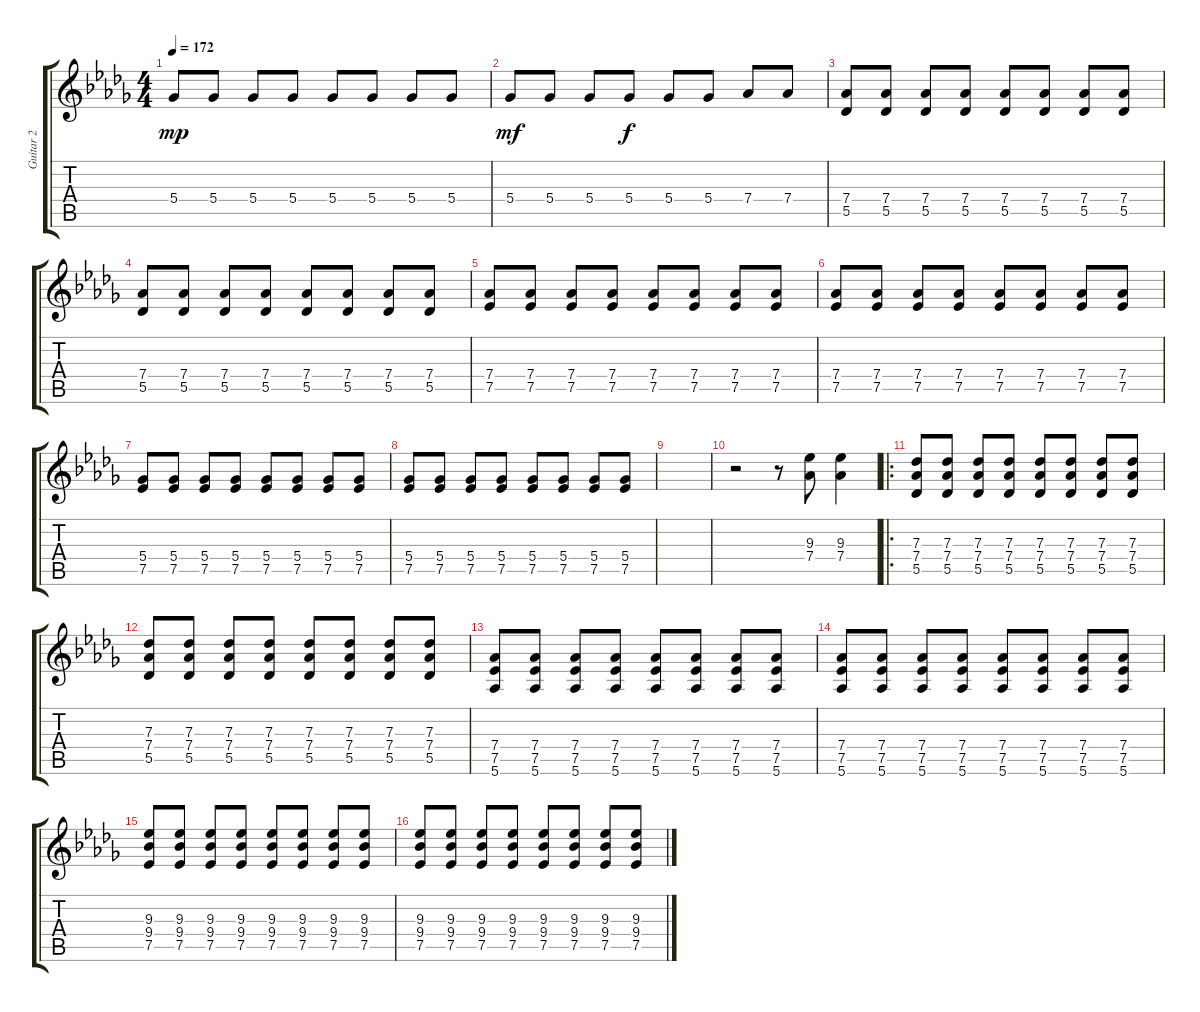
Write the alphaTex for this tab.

\track ("Guitar 2" "Guitar 2") {instrument electricguitarclean}
\staff {score tabs}
\tuning (Eb4 Bb3 Gb3 Db3 Ab2 Eb2) {hide}
\ts (4 4)
\tempo 172
\clef g2
\ks db
5.4.8{dy mp} 5.4.8 5.4.8 5.4.8 5.4.8 5.4.8 5.4.8 5.4.8 |
5.4.8{dy mf} 5.4.8 5.4.8 5.4.8{dy f} 5.4.8 5.4.8 7.4.8 7.4.8 |
(7.4 5.5).8 (7.4 5.5).8 (7.4 5.5).8 (7.4 5.5).8 (7.4 5.5).8 (7.4 5.5).8 (7.4 5.5).8 (7.4 5.5).8 |
(7.4 5.5).8 (7.4 5.5).8 (7.4 5.5).8 (7.4 5.5).8 (7.4 5.5).8 (7.4 5.5).8 (7.4 5.5).8 (7.4 5.5).8 |
(7.4 7.5).8 (7.4 7.5).8 (7.4 7.5).8 (7.4 7.5).8 (7.4 7.5).8 (7.4 7.5).8 (7.4 7.5).8 (7.4 7.5).8 |
(7.4 7.5).8 (7.4 7.5).8 (7.4 7.5).8 (7.4 7.5).8 (7.4 7.5).8 (7.4 7.5).8 (7.4 7.5).8 (7.4 7.5).8 |
(5.4 7.5).8 (5.4 7.5).8 (5.4 7.5).8 (5.4 7.5).8 (5.4 7.5).8 (5.4 7.5).8 (5.4 7.5).8 (5.4 7.5).8 |
(5.4 7.5).8 (5.4 7.5).8 (5.4 7.5).8 (5.4 7.5).8 (5.4 7.5).8 (5.4 7.5).8 (5.4 7.5).8 (5.4 7.5).8 |
|
r.2 r.8 (9.3 7.4).8 (9.3 7.4).4 |
\ro
(7.3 7.4 5.5).8 (7.3 7.4 5.5).8 (7.3 7.4 5.5).8 (7.3 7.4 5.5).8 (7.3 7.4 5.5).8 (7.3 7.4 5.5).8 (7.3 7.4 5.5).8 (7.3 7.4 5.5).8 |
(7.3 7.4 5.5).8 (7.3 7.4 5.5).8 (7.3 7.4 5.5).8 (7.3 7.4 5.5).8 (7.3 7.4 5.5).8 (7.3 7.4 5.5).8 (7.3 7.4 5.5).8 (7.3 7.4 5.5).8 |
(7.4 7.5 5.6).8 (7.4 7.5 5.6).8 (7.4 7.5 5.6).8 (7.4 7.5 5.6).8 (7.4 7.5 5.6).8 (7.4 7.5 5.6).8 (7.4 7.5 5.6).8 (7.4 7.5 5.6).8 |
(7.4 7.5 5.6).8 (7.4 7.5 5.6).8 (7.4 7.5 5.6).8 (7.4 7.5 5.6).8 (7.4 7.5 5.6).8 (7.4 7.5 5.6).8 (7.4 7.5 5.6).8 (7.4 7.5 5.6).8 |
(9.3 9.4 7.5).8 (9.3 9.4 7.5).8 (9.3 9.4 7.5).8 (9.3 9.4 7.5).8 (9.3 9.4 7.5).8 (9.3 9.4 7.5).8 (9.3 9.4 7.5).8 (9.3 9.4 7.5).8 |
(9.3 9.4 7.5).8 (9.3 9.4 7.5).8 (9.3 9.4 7.5).8 (9.3 9.4 7.5).8 (9.3 9.4 7.5).8 (9.3 9.4 7.5).8 (9.3 9.4 7.5).8 (9.3 9.4 7.5).8
